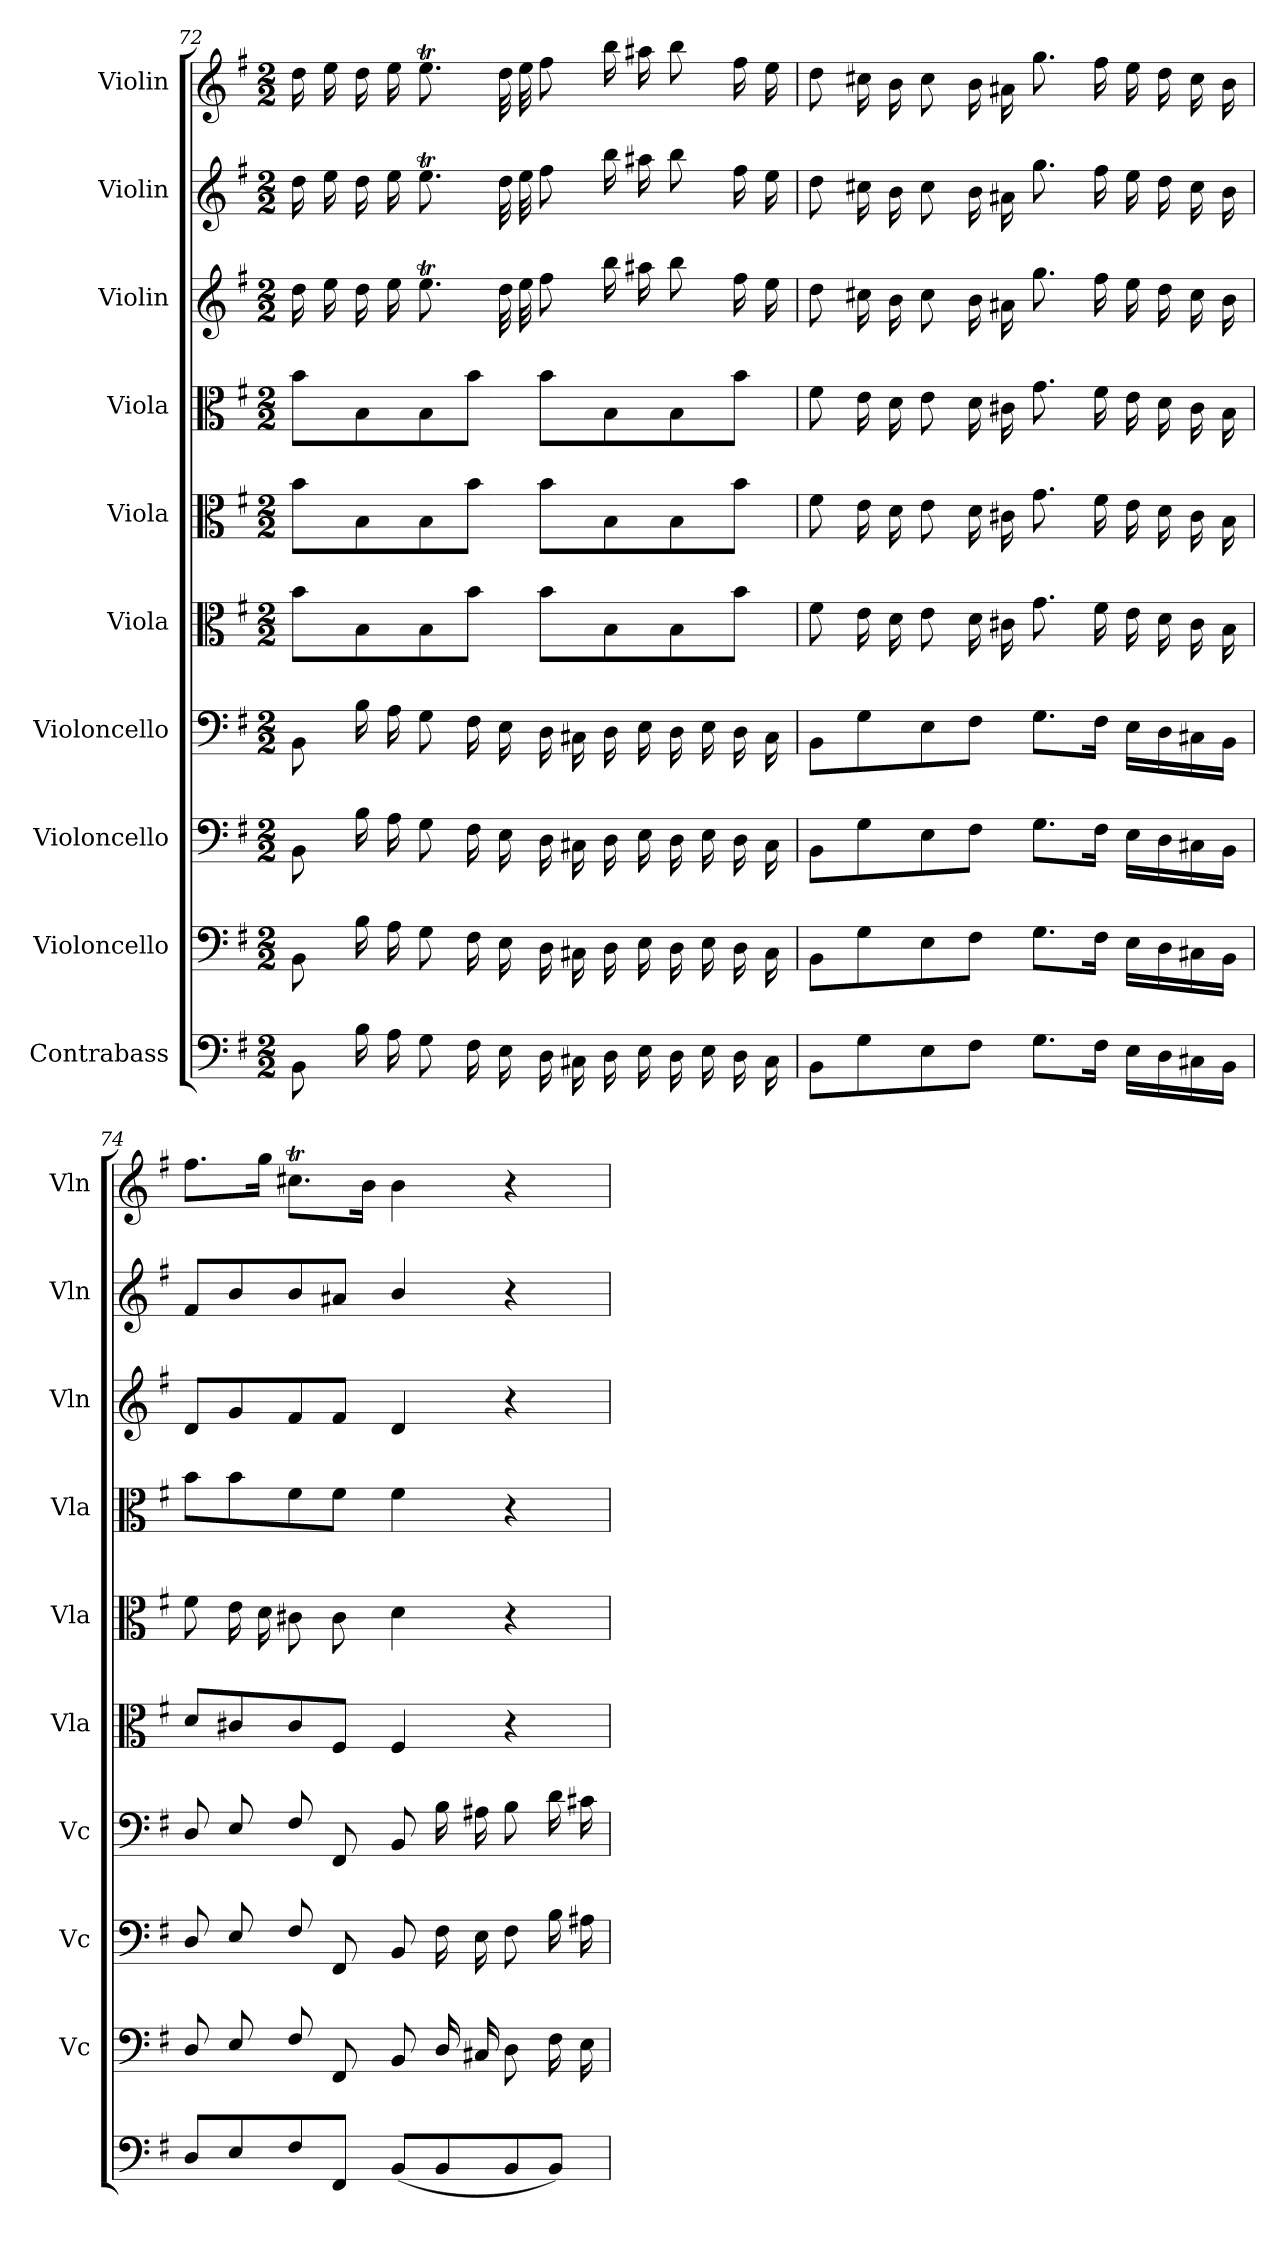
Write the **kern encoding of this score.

**kern	**kern	**kern	**kern	**kern	**kern	**kern	**kern	**kern	**kern
*part10	*part9	*part8	*part7	*part6	*part5	*part4	*part3	*part2	*part1
*staff10	*staff9	*staff8	*staff7	*staff6	*staff5	*staff4	*staff3	*staff2	*staff1
*I"Contrabass	*I"Violoncello	*I"Violoncello	*I"Violoncello	*I"Viola	*I"Viola	*I"Viola	*I"Violin	*I"Violin	*I"Violin
*	*I'Vc	*I'Vc	*I'Vc	*I'Vla	*I'Vla	*I'Vla	*I'Vln	*I'Vln	*I'Vln
*clefF4	*clefF4	*clefF4	*clefF4	*clefC3	*clefC3	*clefC3	*clefG2	*clefG2	*clefG2
*k[f#]	*k[f#]	*k[f#]	*k[f#]	*k[f#]	*k[f#]	*k[f#]	*k[f#]	*k[f#]	*k[f#]
*G:	*G:	*G:	*G:	*G:	*G:	*G:	*G:	*G:	*G:
*M2/2	*M2/2	*M2/2	*M2/2	*M2/2	*M2/2	*M2/2	*M2/2	*M2/2	*M2/2
=72	=72	=72	=72	=72	=72	=72	=72	=72	=72
8BB\	8BB\	8BB\	8BB\	8b\L	8b\L	8b\L	16dd\	16dd\	16dd\
.	.	.	.	.	.	.	16ee\	16ee\	16ee\
16B\	16B\	16B\	16B\	8B\	8B\	8B\	16dd\	16dd\	16dd\
16A\	16A\	16A\	16A\	.	.	.	16ee\	16ee\	16ee\
8G\	8G\	8G\	8G\	8B\	8B\	8B\	8.eeT\	8.eeT\	8.eeT\
16F#\	16F#\	16F#\	16F#\	8b\J	8b\J	8b\J	.	.	.
16E\	16E\	16E\	16E\	.	.	.	32dd\	32dd\	32dd\
.	.	.	.	.	.	.	32ee\	32ee\	32ee\
16D\	16D\	16D\	16D\	8b\L	8b\L	8b\L	8ff#\	8ff#\	8ff#\
16C#X\	16C#X\	16C#X\	16C#X\	.	.	.	.	.	.
16D\	16D\	16D\	16D\	8B\	8B\	8B\	16bb\	16bb\	16bb\
16E\	16E\	16E\	16E\	.	.	.	16aa#X\	16aa#X\	16aa#X\
16D\	16D\	16D\	16D\	8B\	8B\	8B\	8bb\	8bb\	8bb\
16E\	16E\	16E\	16E\	.	.	.	.	.	.
16D\	16D\	16D\	16D\	8b\J	8b\J	8b\J	16ff#\	16ff#\	16ff#\
16C#\	16C#\	16C#\	16C#\	.	.	.	16ee\	16ee\	16ee\
=73	=73	=73	=73	=73	=73	=73	=73	=73	=73
8BB\L	8BB\L	8BB\L	8BB\L	8f#\	8f#\	8f#\	8dd\	8dd\	8dd\
8G\	8G\	8G\	8G\	16e\	16e\	16e\	16cc#X\	16cc#X\	16cc#X\
.	.	.	.	16d\	16d\	16d\	16b\	16b\	16b\
8E\	8E\	8E\	8E\	8e\	8e\	8e\	8cc#\	8cc#\	8cc#\
8F#\J	8F#\J	8F#\J	8F#\J	16d\	16d\	16d\	16b\	16b\	16b\
.	.	.	.	16c#X\	16c#X\	16c#X\	16a#X\	16a#X\	16a#X\
8.G\L	8.G\L	8.G\L	8.G\L	8.g\	8.g\	8.g\	8.gg\	8.gg\	8.gg\
16F#\Jk	16F#\Jk	16F#\Jk	16F#\Jk	16f#\	16f#\	16f#\	16ff#\	16ff#\	16ff#\
16E\LL	16E\LL	16E\LL	16E\LL	16e\	16e\	16e\	16ee\	16ee\	16ee\
16D\	16D\	16D\	16D\	16d\	16d\	16d\	16dd\	16dd\	16dd\
16C#X\	16C#X\	16C#X\	16C#X\	16c#\	16c#\	16c#\	16cc#\	16cc#\	16cc#\
16BB\JJ	16BB\JJ	16BB\JJ	16BB\JJ	16B\	16B\	16B\	16b\	16b\	16b\
=74	=74	=74	=74	=74	=74	=74	=74	=74	=74
8D/L	8D/	8D/	8D/	8d/L	8f#\	8b\L	8d/L	8f#/L	8.ff#\L
8E/	8E/	8E/	8E/	8c#X/	16e\	8b\	8g/	8b/	.
.	.	.	.	.	16d\	.	.	.	16gg\Jk
8F#/	8F#/	8F#/	8F#/	8c#/	8c#X\	8f#\	8f#/	8b/	8.cc#Xt\L
8FF#/J	8FF#/	8FF#/	8FF#/	8F#/J	8c#\	8f#\J	8f#/J	8a#X/J	.
.	.	.	.	.	.	.	.	.	16b\Jk
(8BB/L	8BB/	8BB/	8BB/	4F#/	4d\	4f#\	4d/	4b/	4b\
8BB/	16D/	16F#\	16B\	.	.	.	.	.	.
.	16C#X/	16E\	16A#X\	.	.	.	.	.	.
8BB/	8D\	8F#\	8B\	4r	4r	4r	4r	4r	4r
8BB/J)	16F#\	16B\	16d\	.	.	.	.	.	.
.	16E\	16A#X\	16c#X\	.	.	.	.	.	.
=	=	=	=	=	=	=	=	=	=
*-	*-	*-	*-	*-	*-	*-	*-	*-	*-
